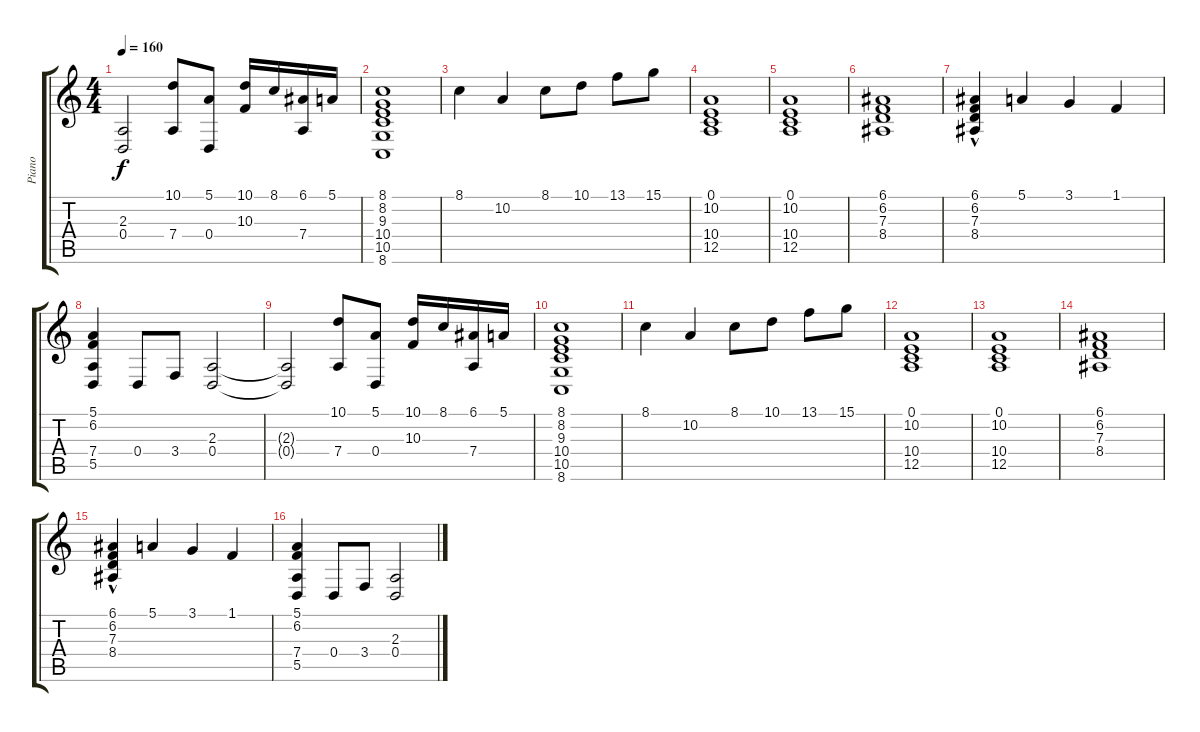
\track ("Piano" "Piano") {instrument acousticgrandpiano}
\staff {score tabs}
\tuning (E4 B3 G3 D3 A2 E2) {hide}
\ts (4 4)
\tempo 160
\clef g2
\ks c
(2.3{t} 0.4{t}).2{dy f} (10.1 7.4).8 (5.1 0.4).8 (10.1 10.3).16 8.1.16 (6.1 7.4).16 5.1.16 |
(8.1 8.2 9.3 10.4 10.5 8.6).1 |
8.1.4 10.2.4 8.1.8 10.1.8 13.1.8 15.1.8 |
(0.1 10.2 10.4 12.5).1 |
(0.1 10.2 10.4 12.5).1 |
(6.1 6.2 7.3 8.4).1 |
(6.1 6.2{hac} 7.3 8.4).4 5.1.4 3.1.4 1.1.4 |
(5.1 6.2 7.4 5.5).4 0.4.8 3.4.8 (2.3 0.4).2 |
(2.3{t} 0.4{t}).2 (10.1 7.4).8 (5.1 0.4).8 (10.1 10.3).16 8.1.16 (6.1 7.4).16 5.1.16 |
(8.1 8.2 9.3 10.4 10.5 8.6).1 |
8.1.4 10.2.4 8.1.8 10.1.8 13.1.8 15.1.8 |
(0.1 10.2 10.4 12.5).1 |
(0.1 10.2 10.4 12.5).1 |
(6.1 6.2 7.3 8.4).1 |
(6.1 6.2{hac} 7.3 8.4).4 5.1.4 3.1.4 1.1.4 |
(5.1 6.2 7.4 5.5).4 0.4.8 3.4.8 (2.3 0.4).2
